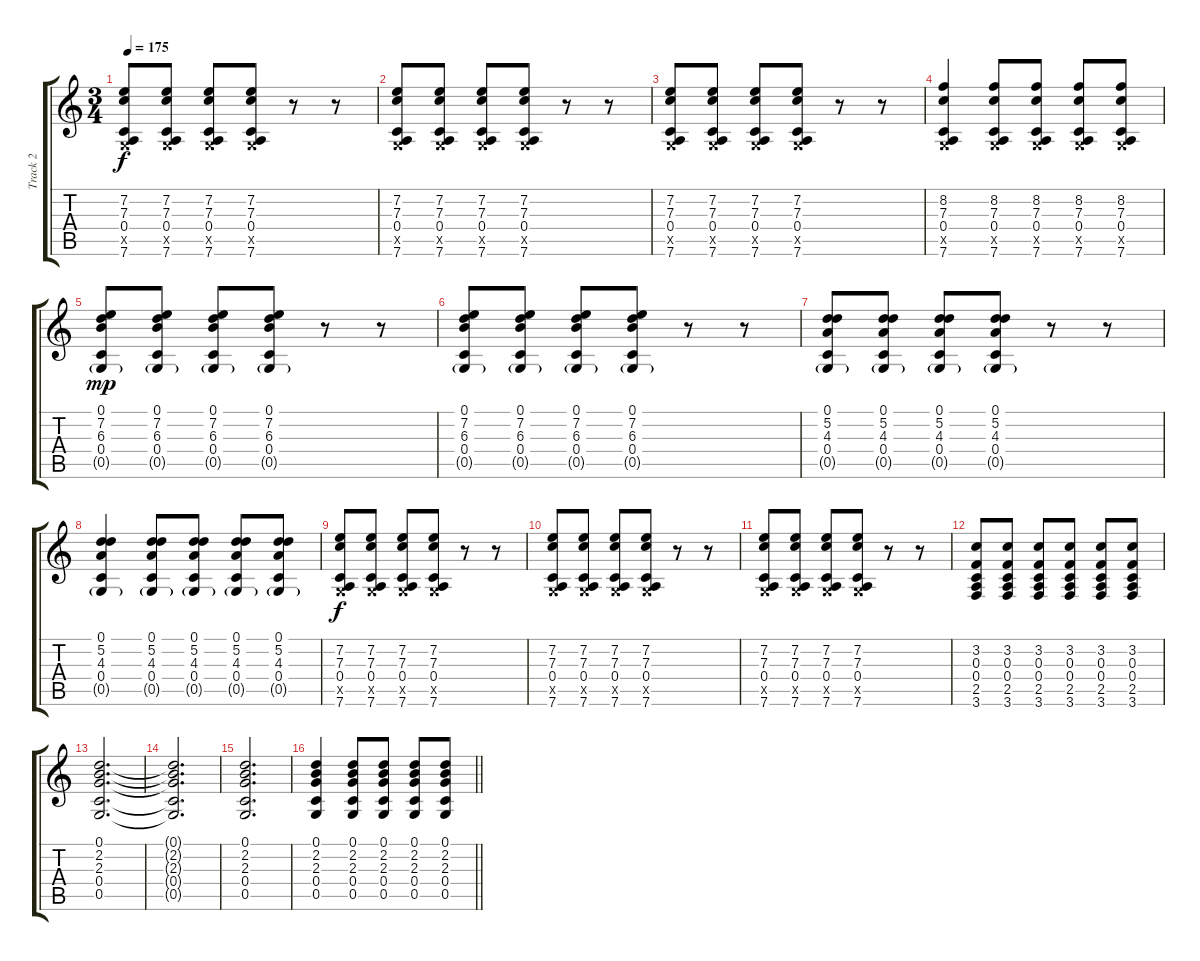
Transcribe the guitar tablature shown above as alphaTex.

\track ("Track 2" "Track 2") {instrument overdrivenguitar}
\staff {score tabs}
\tuning (D4 A3 F3 C3 G2 D2) {hide}
\ts (3 4)
\tempo 175
\clef g2
\ks c
(7.2 7.3 0.4 0.5{x} 7.6).8{dy f} (7.2 7.3 0.4 0.5{x} 7.6).8 (7.2 7.3 0.4 0.5{x} 7.6).8 (7.2 7.3 0.4 0.5{x} 7.6).8 r.8 r.8 |
(7.2 7.3 0.4 0.5{x} 7.6).8 (7.2 7.3 0.4 0.5{x} 7.6).8 (7.2 7.3 0.4 0.5{x} 7.6).8 (7.2 7.3 0.4 0.5{x} 7.6).8 r.8 r.8 |
(7.2 7.3 0.4 0.5{x} 7.6).8 (7.2 7.3 0.4 0.5{x} 7.6).8 (7.2 7.3 0.4 0.5{x} 7.6).8 (7.2 7.3 0.4 0.5{x} 7.6).8 r.8 r.8 |
(8.2 7.3 0.4 0.5{x} 7.6).4 (8.2 7.3 0.4 0.5{x} 7.6).8 (8.2 7.3 0.4 0.5{x} 7.6).8 (8.2 7.3 0.4 0.5{x} 7.6).8 (8.2 7.3 0.4 0.5{x} 7.6).8 |
(0.1 7.2 6.3 0.4 0.5{g}).8{dy mp} (0.1 7.2 6.3 0.4 0.5{g}).8 (0.1 7.2 6.3 0.4 0.5{g}).8 (0.1 7.2 6.3 0.4 0.5{g}).8 r.8 r.8 |
(0.1 7.2 6.3 0.4 0.5{g}).8 (0.1 7.2 6.3 0.4 0.5{g}).8 (0.1 7.2 6.3 0.4 0.5{g}).8 (0.1 7.2 6.3 0.4 0.5{g}).8 r.8 r.8 |
(0.1 5.2 4.3 0.4 0.5{g}).8 (0.1 5.2 4.3 0.4 0.5{g}).8 (0.1 5.2 4.3 0.4 0.5{g}).8 (0.1 5.2 4.3 0.4 0.5{g}).8 r.8 r.8 |
(0.1 5.2 4.3 0.4 0.5{g}).4 (0.1 5.2 4.3 0.4 0.5{g}).8 (0.1 5.2 4.3 0.4 0.5{g}).8 (0.1 5.2 4.3 0.4 0.5{g}).8 (0.1 5.2 4.3 0.4 0.5{g}).8 |
(7.2 7.3 0.4 0.5{x} 7.6).8{dy f} (7.2 7.3 0.4 0.5{x} 7.6).8 (7.2 7.3 0.4 0.5{x} 7.6).8 (7.2 7.3 0.4 0.5{x} 7.6).8 r.8 r.8 |
(7.2 7.3 0.4 0.5{x} 7.6).8 (7.2 7.3 0.4 0.5{x} 7.6).8 (7.2 7.3 0.4 0.5{x} 7.6).8 (7.2 7.3 0.4 0.5{x} 7.6).8 r.8 r.8 |
(7.2 7.3 0.4 0.5{x} 7.6).8 (7.2 7.3 0.4 0.5{x} 7.6).8 (7.2 7.3 0.4 0.5{x} 7.6).8 (7.2 7.3 0.4 0.5{x} 7.6).8 r.8 r.8 |
(3.2 0.3 0.4 2.5 3.6).8 (3.2 0.3 0.4 2.5 3.6).8 (3.2 0.3 0.4 2.5 3.6).8 (3.2 0.3 0.4 2.5 3.6).8 (3.2 0.3 0.4 2.5 3.6).8 (3.2 0.3 0.4 2.5 3.6).8 |
(0.1 2.2 2.3 0.4 0.5).2{d} |
(0.1{t} 2.2{t} 2.3{t} 0.4{t} 0.5{t}).2{d} |
(0.1 2.2 2.3 0.4 0.5).2{d} |
\barLineRight lightlight
(0.1 2.2 2.3 0.4 0.5).4 (0.1 2.2 2.3 0.4 0.5).8 (0.1 2.2 2.3 0.4 0.5).8 (0.1 2.2 2.3 0.4 0.5).8 (0.1 2.2 2.3 0.4 0.5).8
